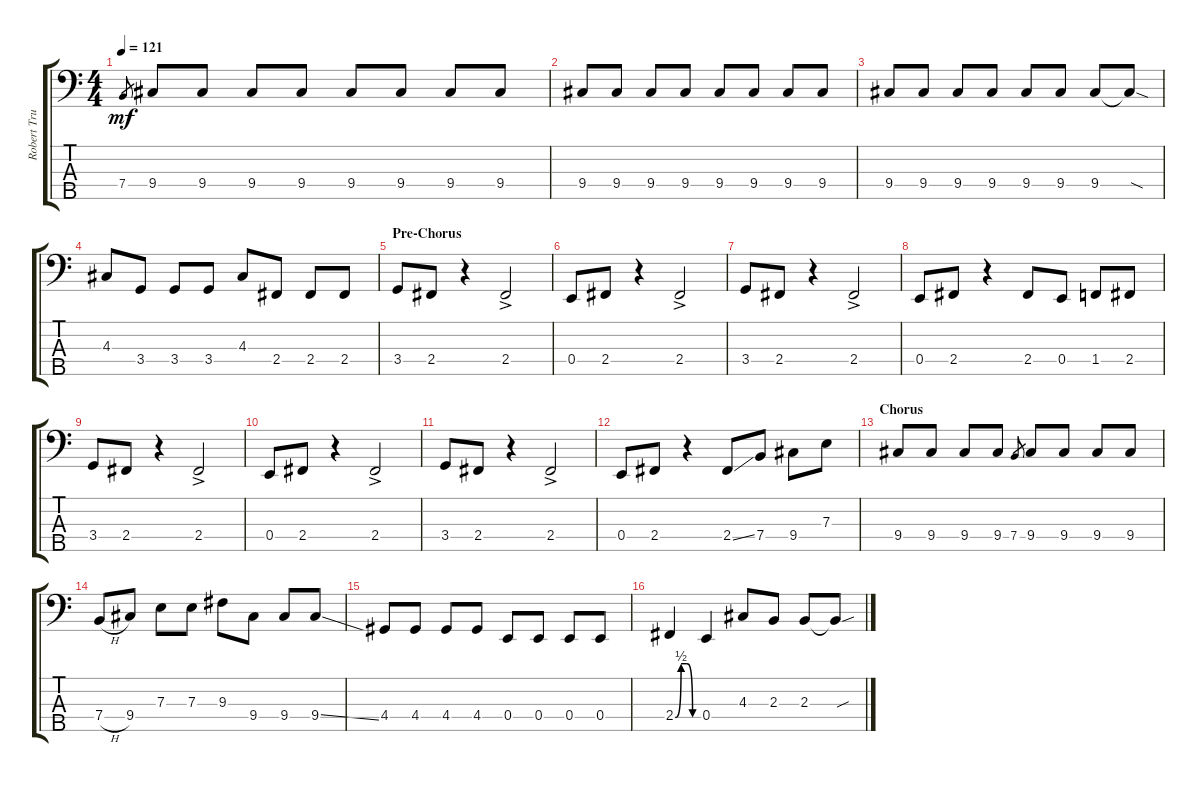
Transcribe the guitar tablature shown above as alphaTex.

\track ("Robert Trujillo" "Robert Tru") {instrument electricbassfinger}
\staff {score tabs}
\tuning (G2 D2 A1 E1 B0) {hide}
\ts (4 4)
\tempo 121
\clef f4
\ks c
7.4.8{gr dy mf} 9.4.8 9.4.8 9.4.8 9.4.8 9.4.8 9.4.8 9.4.8 9.4.8 |
9.4.8 9.4.8 9.4.8 9.4.8 9.4.8 9.4.8 9.4.8 9.4.8 |
9.4.8 9.4.8 9.4.8 9.4.8 9.4.8 9.4.8 9.4.8 9.4{sod t}.8 |
4.3.8 3.4.8 3.4.8 3.4.8 4.3.8 2.4.8 2.4.8 2.4.8 |
\section ("" "Pre-Chorus")
3.4.8 2.4.8 r.4 2.4{ac}.2 |
0.4.8 2.4.8 r.4 2.4{ac}.2 |
3.4.8 2.4.8 r.4 2.4{ac}.2 |
0.4.8 2.4.8 r.4 2.4.8 0.4.8 1.4.8 2.4.8 |
3.4.8 2.4.8 r.4 2.4{ac}.2 |
0.4.8 2.4.8 r.4 2.4{ac}.2 |
3.4.8 2.4.8 r.4 2.4{ac}.2 |
0.4.8 2.4.8 r.4 2.4{ss}.8 7.4.8 9.4.8 7.3.8 |
\section ("" "Chorus")
9.4.8 9.4.8 9.4.8 9.4.8 7.4.8{gr} 9.4.8 9.4.8 9.4.8 9.4.8 |
7.4{h}.8 9.4.8 7.3.8 7.3.8 9.3.8 9.4.8 9.4.8 9.4{ss}.8 |
4.4.8 4.4.8 4.4.8 4.4.8 0.4.8 0.4.8 0.4.8 0.4.8 |
2.4{be (custom 0 0 15 2 30 2 45 0 60 0)}.4 0.4.4 4.3.8 2.3.8 2.3.8 2.3{sou t}.8
